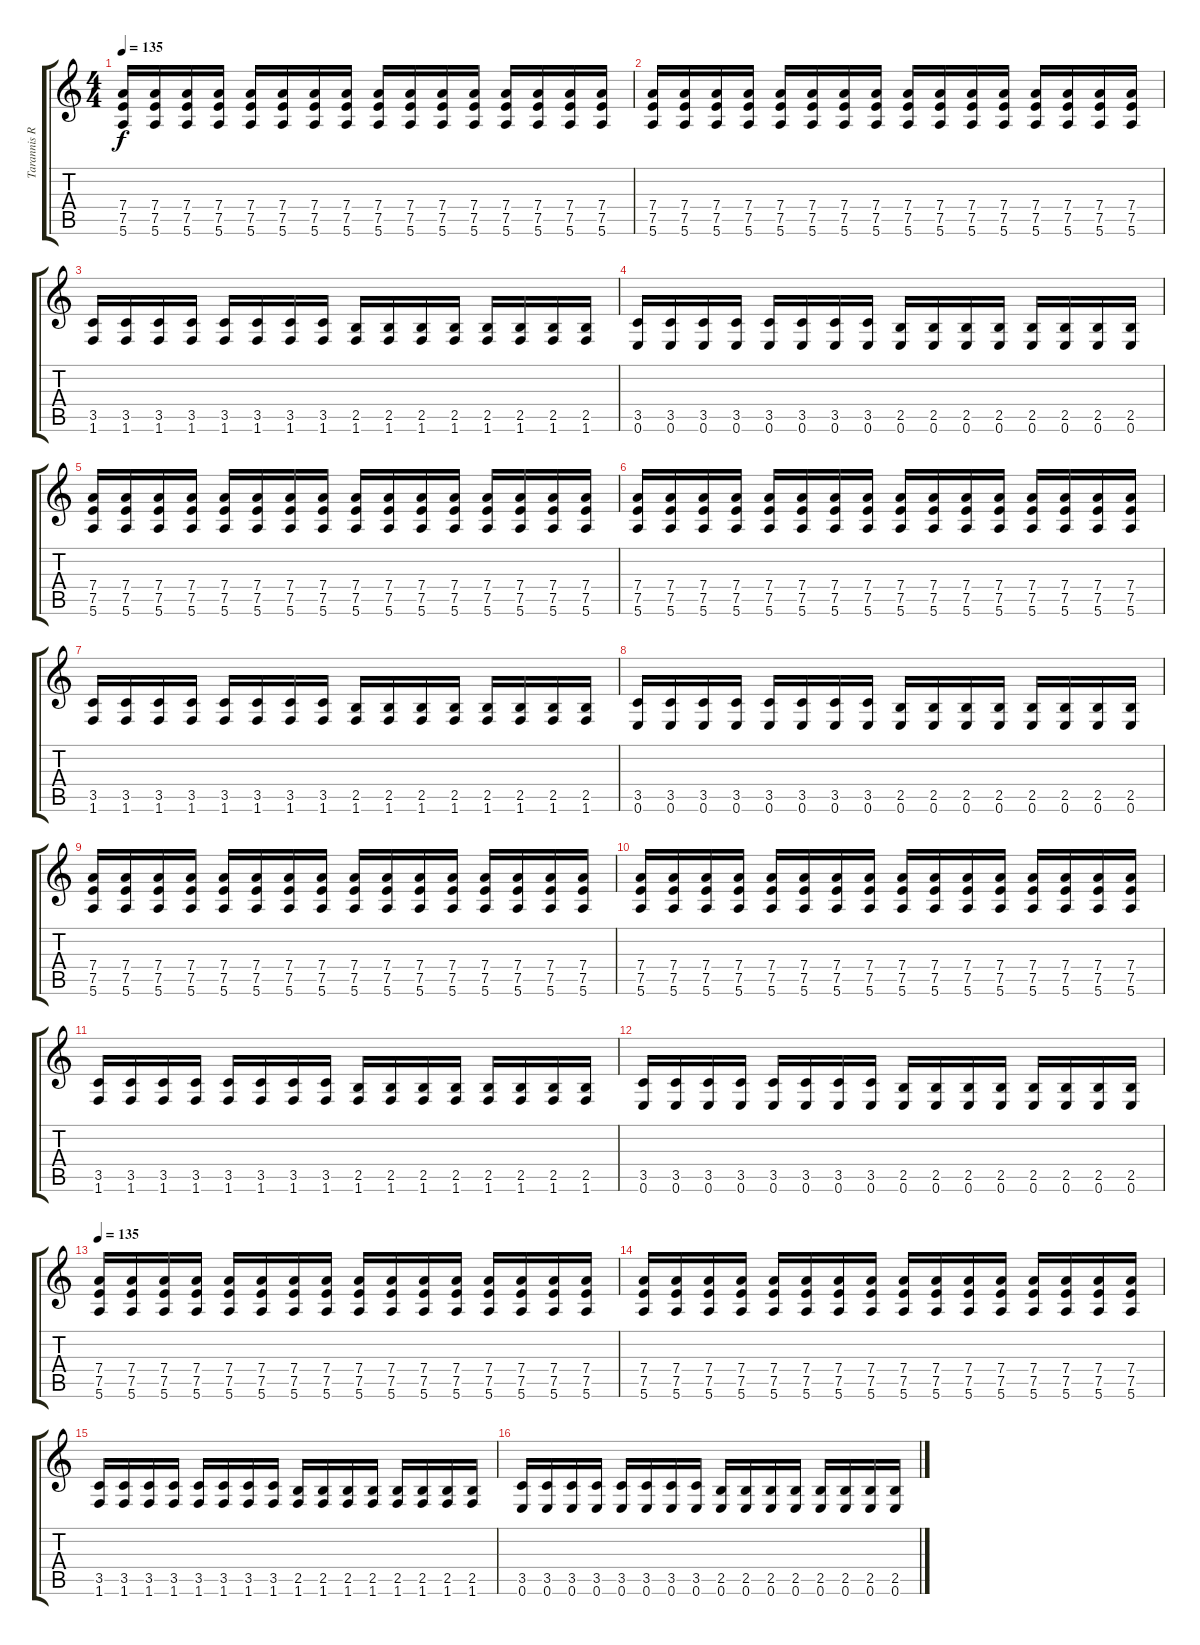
\track ("Tarannis Rythm Guitar 1" "Tarannis R") {instrument distortionguitar}
\staff {score tabs}
\tuning (E4 B3 G3 D3 A2 E2) {hide}
\ts (4 4)
\tempo 135
\clef g2
\ks c
(7.4 7.5 5.6).16{dy f} (7.4 7.5 5.6).16 (7.4 7.5 5.6).16 (7.4 7.5 5.6).16 (7.4 7.5 5.6).16 (7.4 7.5 5.6).16 (7.4 7.5 5.6).16 (7.4 7.5 5.6).16 (7.4 7.5 5.6).16 (7.4 7.5 5.6).16 (7.4 7.5 5.6).16 (7.4 7.5 5.6).16 (7.4 7.5 5.6).16 (7.4 7.5 5.6).16 (7.4 7.5 5.6).16 (7.4 7.5 5.6).16 |
(7.4 7.5 5.6).16 (7.4 7.5 5.6).16 (7.4 7.5 5.6).16 (7.4 7.5 5.6).16 (7.4 7.5 5.6).16 (7.4 7.5 5.6).16 (7.4 7.5 5.6).16 (7.4 7.5 5.6).16 (7.4 7.5 5.6).16 (7.4 7.5 5.6).16 (7.4 7.5 5.6).16 (7.4 7.5 5.6).16 (7.4 7.5 5.6).16 (7.4 7.5 5.6).16 (7.4 7.5 5.6).16 (7.4 7.5 5.6).16 |
(3.5 1.6).16 (3.5 1.6).16 (3.5 1.6).16 (3.5 1.6).16 (3.5 1.6).16 (3.5 1.6).16 (3.5 1.6).16 (3.5 1.6).16 (2.5 1.6).16 (2.5 1.6).16 (2.5 1.6).16 (2.5 1.6).16 (2.5 1.6).16 (2.5 1.6).16 (2.5 1.6).16 (2.5 1.6).16 |
(3.5 0.6).16 (3.5 0.6).16 (3.5 0.6).16 (3.5 0.6).16 (3.5 0.6).16 (3.5 0.6).16 (3.5 0.6).16 (3.5 0.6).16 (2.5 0.6).16 (2.5 0.6).16 (2.5 0.6).16 (2.5 0.6).16 (2.5 0.6).16 (2.5 0.6).16 (2.5 0.6).16 (2.5 0.6).16 |
(7.4 7.5 5.6).16 (7.4 7.5 5.6).16 (7.4 7.5 5.6).16 (7.4 7.5 5.6).16 (7.4 7.5 5.6).16 (7.4 7.5 5.6).16 (7.4 7.5 5.6).16 (7.4 7.5 5.6).16 (7.4 7.5 5.6).16 (7.4 7.5 5.6).16 (7.4 7.5 5.6).16 (7.4 7.5 5.6).16 (7.4 7.5 5.6).16 (7.4 7.5 5.6).16 (7.4 7.5 5.6).16 (7.4 7.5 5.6).16 |
(7.4 7.5 5.6).16 (7.4 7.5 5.6).16 (7.4 7.5 5.6).16 (7.4 7.5 5.6).16 (7.4 7.5 5.6).16 (7.4 7.5 5.6).16 (7.4 7.5 5.6).16 (7.4 7.5 5.6).16 (7.4 7.5 5.6).16 (7.4 7.5 5.6).16 (7.4 7.5 5.6).16 (7.4 7.5 5.6).16 (7.4 7.5 5.6).16 (7.4 7.5 5.6).16 (7.4 7.5 5.6).16 (7.4 7.5 5.6).16 |
(3.5 1.6).16 (3.5 1.6).16 (3.5 1.6).16 (3.5 1.6).16 (3.5 1.6).16 (3.5 1.6).16 (3.5 1.6).16 (3.5 1.6).16 (2.5 1.6).16 (2.5 1.6).16 (2.5 1.6).16 (2.5 1.6).16 (2.5 1.6).16 (2.5 1.6).16 (2.5 1.6).16 (2.5 1.6).16 |
(3.5 0.6).16 (3.5 0.6).16 (3.5 0.6).16 (3.5 0.6).16 (3.5 0.6).16 (3.5 0.6).16 (3.5 0.6).16 (3.5 0.6).16 (2.5 0.6).16 (2.5 0.6).16 (2.5 0.6).16 (2.5 0.6).16 (2.5 0.6).16 (2.5 0.6).16 (2.5 0.6).16 (2.5 0.6).16 |
(7.4 7.5 5.6).16 (7.4 7.5 5.6).16 (7.4 7.5 5.6).16 (7.4 7.5 5.6).16 (7.4 7.5 5.6).16 (7.4 7.5 5.6).16 (7.4 7.5 5.6).16 (7.4 7.5 5.6).16 (7.4 7.5 5.6).16 (7.4 7.5 5.6).16 (7.4 7.5 5.6).16 (7.4 7.5 5.6).16 (7.4 7.5 5.6).16 (7.4 7.5 5.6).16 (7.4 7.5 5.6).16 (7.4 7.5 5.6).16 |
(7.4 7.5 5.6).16 (7.4 7.5 5.6).16 (7.4 7.5 5.6).16 (7.4 7.5 5.6).16 (7.4 7.5 5.6).16 (7.4 7.5 5.6).16 (7.4 7.5 5.6).16 (7.4 7.5 5.6).16 (7.4 7.5 5.6).16 (7.4 7.5 5.6).16 (7.4 7.5 5.6).16 (7.4 7.5 5.6).16 (7.4 7.5 5.6).16 (7.4 7.5 5.6).16 (7.4 7.5 5.6).16 (7.4 7.5 5.6).16 |
(3.5 1.6).16 (3.5 1.6).16 (3.5 1.6).16 (3.5 1.6).16 (3.5 1.6).16 (3.5 1.6).16 (3.5 1.6).16 (3.5 1.6).16 (2.5 1.6).16 (2.5 1.6).16 (2.5 1.6).16 (2.5 1.6).16 (2.5 1.6).16 (2.5 1.6).16 (2.5 1.6).16 (2.5 1.6).16 |
(3.5 0.6).16 (3.5 0.6).16 (3.5 0.6).16 (3.5 0.6).16 (3.5 0.6).16 (3.5 0.6).16 (3.5 0.6).16 (3.5 0.6).16 (2.5 0.6).16 (2.5 0.6).16 (2.5 0.6).16 (2.5 0.6).16 (2.5 0.6).16 (2.5 0.6).16 (2.5 0.6).16 (2.5 0.6).16 |
\tempo 135
(7.4 7.5 5.6).16 (7.4 7.5 5.6).16 (7.4 7.5 5.6).16 (7.4 7.5 5.6).16 (7.4 7.5 5.6).16 (7.4 7.5 5.6).16 (7.4 7.5 5.6).16 (7.4 7.5 5.6).16 (7.4 7.5 5.6).16 (7.4 7.5 5.6).16 (7.4 7.5 5.6).16 (7.4 7.5 5.6).16 (7.4 7.5 5.6).16 (7.4 7.5 5.6).16 (7.4 7.5 5.6).16 (7.4 7.5 5.6).16 |
(7.4 7.5 5.6).16 (7.4 7.5 5.6).16 (7.4 7.5 5.6).16 (7.4 7.5 5.6).16 (7.4 7.5 5.6).16 (7.4 7.5 5.6).16 (7.4 7.5 5.6).16 (7.4 7.5 5.6).16 (7.4 7.5 5.6).16 (7.4 7.5 5.6).16 (7.4 7.5 5.6).16 (7.4 7.5 5.6).16 (7.4 7.5 5.6).16 (7.4 7.5 5.6).16 (7.4 7.5 5.6).16 (7.4 7.5 5.6).16 |
(3.5 1.6).16 (3.5 1.6).16 (3.5 1.6).16 (3.5 1.6).16 (3.5 1.6).16 (3.5 1.6).16 (3.5 1.6).16 (3.5 1.6).16 (2.5 1.6).16 (2.5 1.6).16 (2.5 1.6).16 (2.5 1.6).16 (2.5 1.6).16 (2.5 1.6).16 (2.5 1.6).16 (2.5 1.6).16 |
(3.5 0.6).16 (3.5 0.6).16 (3.5 0.6).16 (3.5 0.6).16 (3.5 0.6).16 (3.5 0.6).16 (3.5 0.6).16 (3.5 0.6).16 (2.5 0.6).16 (2.5 0.6).16 (2.5 0.6).16 (2.5 0.6).16 (2.5 0.6).16 (2.5 0.6).16 (2.5 0.6).16 (2.5 0.6).16
